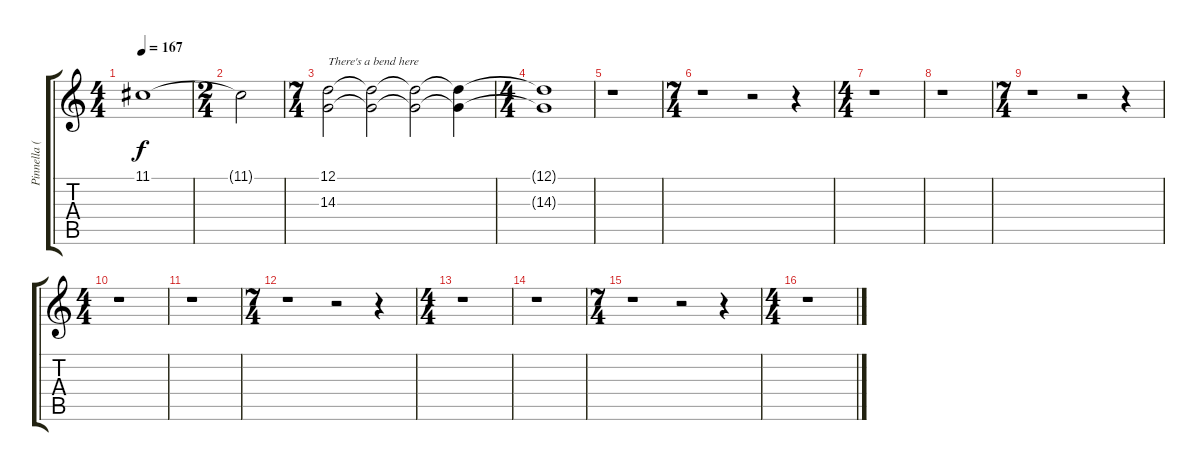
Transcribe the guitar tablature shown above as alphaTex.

\track ("Pinnella (calliope lead)" "Pinnella (") {instrument lead3calliope}
\staff {score tabs}
\tuning (D4 A3 F3 C3 G2 D2) {hide}
\ts (4 4)
\tempo 167
\clef g2
\ks c
11.1{t}.1{dy f} |
\ts (2 4)
11.1{t}.2 |
\ts (7 4)
(12.1 14.3).2{txt "There's a bend here" volume 12 instrument stringensemble1} (12.1{t} 14.3{t}).2 (12.1{t} 14.3{t}).2 (12.1{t} 14.3{t}).4 |
\ts (4 4)
(12.1{t} 14.3{t}).1 |
r.1 |
\ts (7 4)
r.1 r.2 r.4 |
\ts (4 4)
r.1 |
r.1 |
\ts (7 4)
r.1 r.2 r.4 |
\ts (4 4)
r.1 |
r.1 |
\ts (7 4)
r.1 r.2 r.4 |
\ts (4 4)
r.1 |
r.1 |
\ts (7 4)
r.1 r.2 r.4 |
\ts (4 4)
r.1
